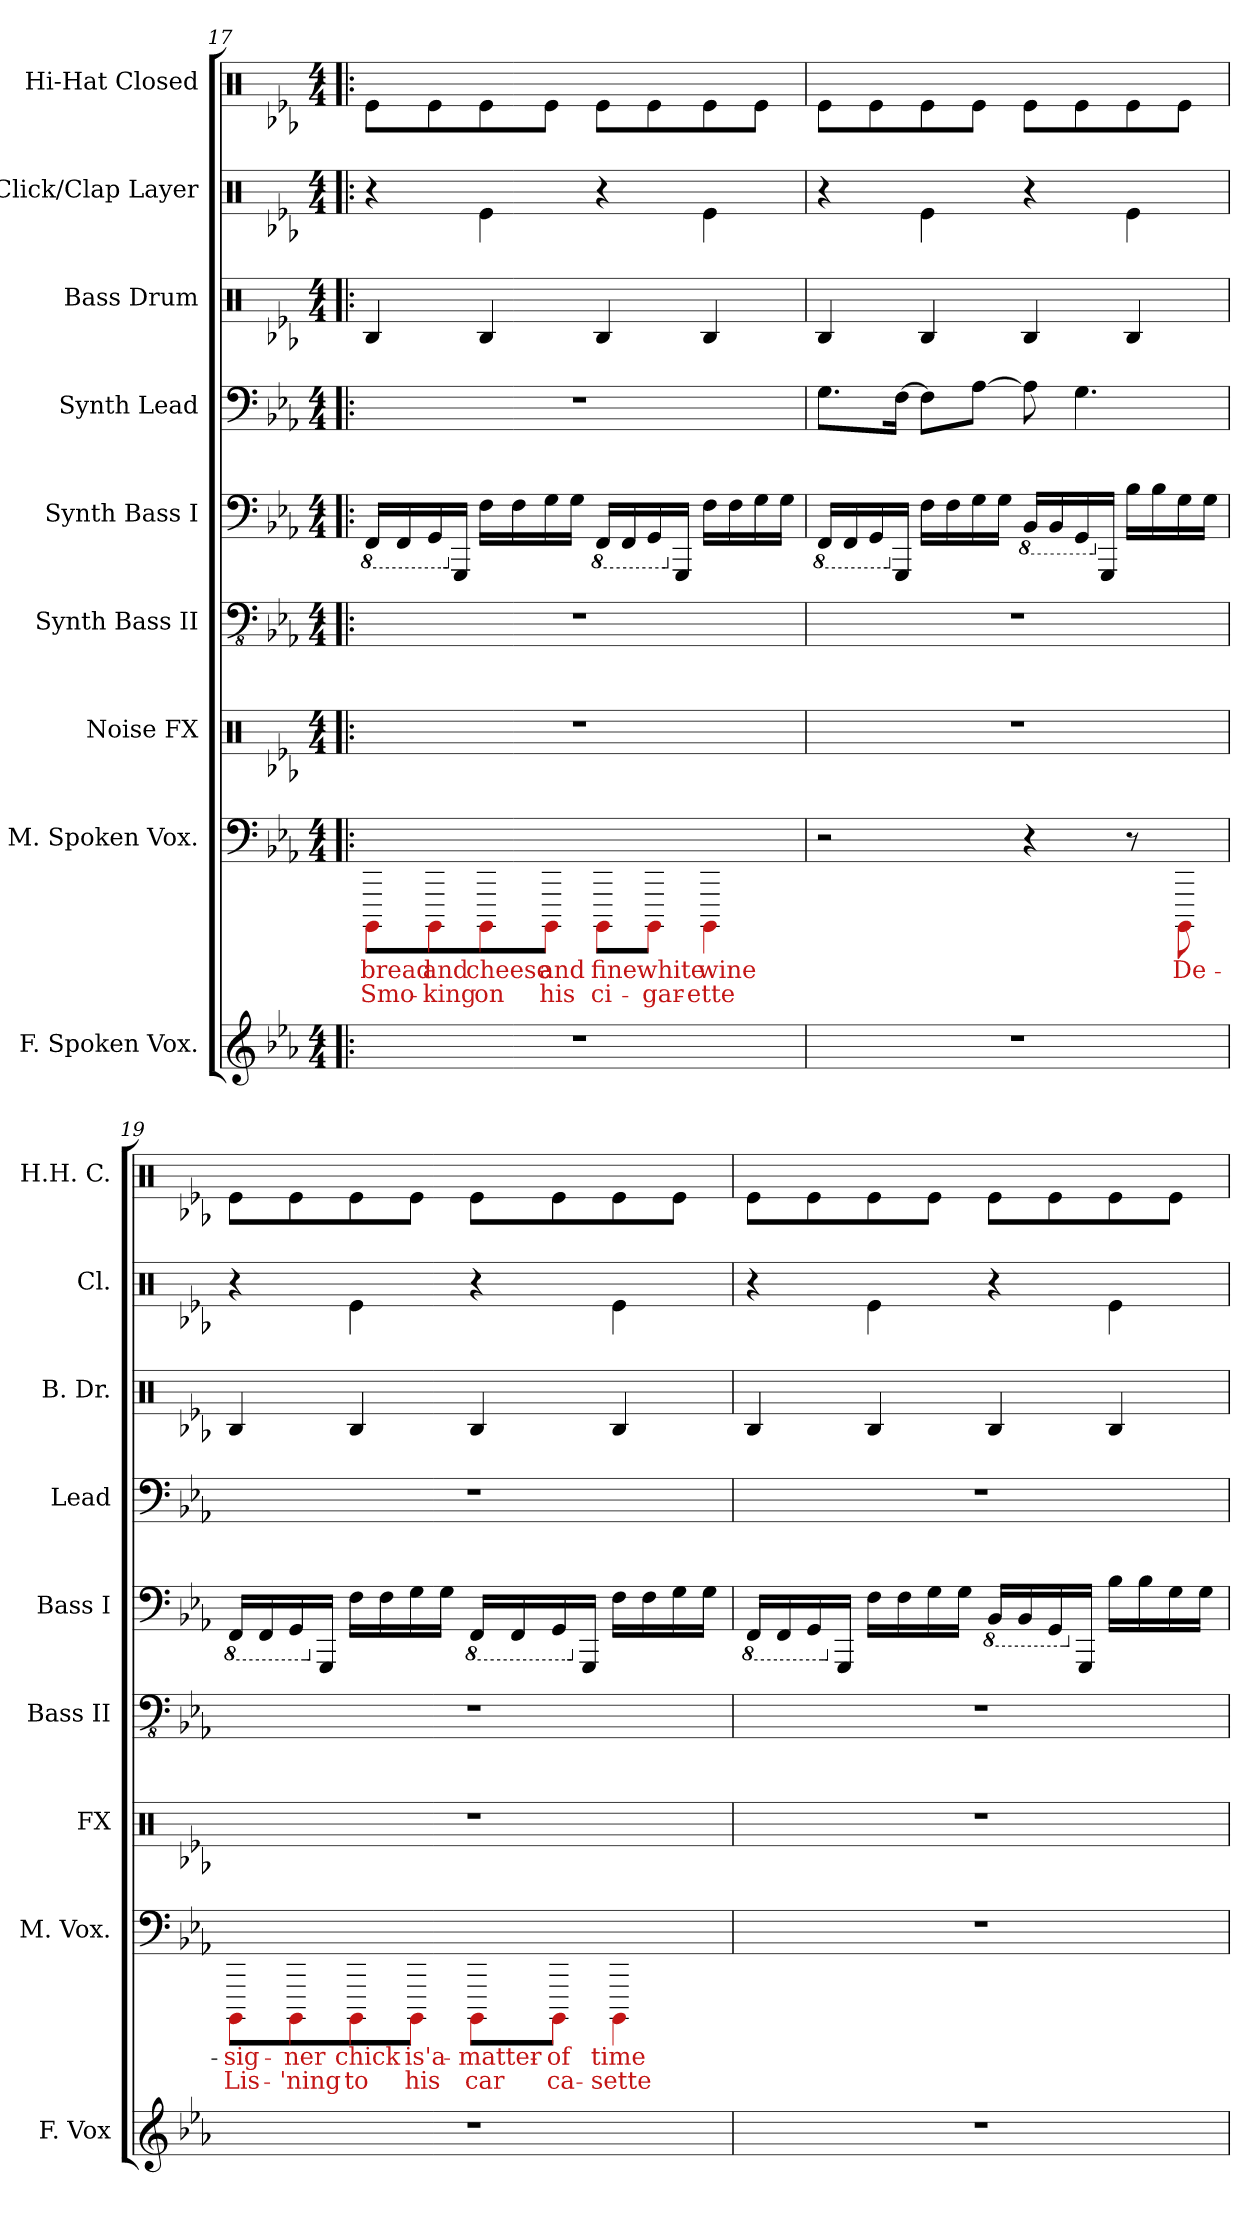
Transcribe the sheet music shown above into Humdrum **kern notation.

**kern	**kern	**text	**text	**kern	**kern	**kern	**kern	**kern	**kern	**kern
*part9	*part8	*part8	*part8	*part7	*part6	*part5	*part4	*part3	*part2	*part1
*staff9	*staff8	*staff8	*staff8	*staff7	*staff6	*staff5	*staff4	*staff3	*staff2	*staff1
*I"F. Spoken Vox.	*I"M. Spoken Vox.	*	*	*I"Noise FX	*I"Synth Bass II	*I"Synth Bass I	*I"Synth Lead	*I"Bass Drum	*I"Click/Clap Layer	*I"Hi-Hat Closed
*I'F. Vox	*I'M. Vox.	*	*	*I'FX	*I'Bass II	*I'Bass I	*I'Lead	*I'B. Dr.	*I'Cl.	*I'H.H. C.
*clefG2	*clefF4	*	*	*clefX	*clefFv4	*clefF4	*clefF4	*clefX	*clefX	*clefX
*	*	*	*	*	*ITrd7c12	*ITrd7c12	*	*	*	*
*k[b-e-a-]	*k[b-e-a-]	*	*	*k[b-e-a-]	*k[b-e-a-]	*k[b-e-a-]	*k[b-e-a-]	*k[b-e-a-]	*k[b-e-a-]	*k[b-e-a-]
*E-:	*E-:	*	*	*E-:	*E-:	*E-:	*E-:	*E-:	*E-:	*E-:
*M4/4	*M4/4	*	*	*M4/4	*M4/4	*M4/4	*M4/4	*M4/4	*M4/4	*M4/4
=17!|:	=17!|:	=17!|:	=17!|:	=17!|:	=17!|:	=17!|:	=17!|:	=17!|:	=17!|:	=17!|:
!	!	!LO:LY:b	!LO:LY:b	!	!	!	!	!	!	!
*	*	*	*	*	*	*8ba	*	*	*	*
1r	8RGG\L	bread	Smo-	1r	1r	16FFFF/LL	1r	4RB/	4r	8Re\L
.	.	.	.	.	.	16FFFF/	.	.	.	.
!	!	!LO:LY:b	!LO:LY:b	!	!	!	!	!	!	!
.	8RGG\	and	-king	.	.	16GGGG/	.	.	.	8Re\
*	*	*	*	*	*	*X8ba	*	*	*	*
.	.	.	.	.	.	16GGGG/JJ	.	.	.	.
!	!	!LO:LY:b	!LO:LY:b	!	!	!	!	!	!	!
.	8RGG\	cheese	on	.	.	16FF\LL	.	4RB/	4Re\	8Re\
.	.	.	.	.	.	16FF\	.	.	.	.
!	!	!LO:LY:b	!LO:LY:b	!	!	!	!	!	!	!
.	8RGG\J	and	his	.	.	16GG\	.	.	.	8Re\J
.	.	.	.	.	.	16GG\JJ	.	.	.	.
!	!	!LO:LY:b	!LO:LY:b	!	!	!	!	!	!	!
*	*	*	*	*	*	*8ba	*	*	*	*
.	8RGG\L	fine	ci-	.	.	16FFFF/LL	.	4RB/	4r	8Re\L
.	.	.	.	.	.	16FFFF/	.	.	.	.
!	!	!LO:LY:b	!LO:LY:b	!	!	!	!	!	!	!
.	8RGG\J	white	-gar-	.	.	16GGGG/	.	.	.	8Re\
*	*	*	*	*	*	*X8ba	*	*	*	*
.	.	.	.	.	.	16GGGG/JJ	.	.	.	.
!	!	!LO:LY:b	!LO:LY:b	!	!	!	!	!	!	!
.	4RGG\	wine	-ette	.	.	16FF\LL	.	4RB/	4Re\	8Re\
.	.	.	.	.	.	16FF\	.	.	.	.
.	.	.	.	.	.	16GG\	.	.	.	8Re\J
.	.	.	.	.	.	16GG\JJ	.	.	.	.
=18	=18	=18	=18	=18	=18	=18	=18	=18	=18	=18
*	*	*	*	*	*	*8ba	*	*	*	*
1r	2r	.	.	1r	1r	16FFFF/LL	8.G\L	4RB/	4r	8Re\L
.	.	.	.	.	.	16FFFF/	.	.	.	.
.	.	.	.	.	.	16GGGG/	.	.	.	8Re\
*	*	*	*	*	*	*X8ba	*	*	*	*
.	.	.	.	.	.	16GGGG/JJ	[16F\Jk	.	.	.
.	.	.	.	.	.	16FF\LL	8F\L]	4RB/	4Re\	8Re\
.	.	.	.	.	.	16FF\	.	.	.	.
.	.	.	.	.	.	16GG\	[8A-\J	.	.	8Re\J
.	.	.	.	.	.	16GG\JJ	.	.	.	.
*	*	*	*	*	*	*8ba	*	*	*	*
.	4r	.	.	.	.	16BBBB-/LL	8A-\]	4RB/	4r	8Re\L
.	.	.	.	.	.	16BBBB-/	.	.	.	.
.	.	.	.	.	.	16GGGG/	4.G\	.	.	8Re\
*	*	*	*	*	*	*X8ba	*	*	*	*
.	.	.	.	.	.	16GGGG/JJ	.	.	.	.
.	8r	.	.	.	.	16BB-\LL	.	4RB/	4Re\	8Re\
.	.	.	.	.	.	16BB-\	.	.	.	.
!	!	!LO:LY:b	!	!	!	!	!	!	!	!
.	8RGG\	De-	.	.	.	16GG\	.	.	.	8Re\J
.	.	.	.	.	.	16GG\JJ	.	.	.	.
!!LO:PB:g=z
=19	=19	=19	=19	=19	=19	=19	=19	=19	=19	=19
!	!	!LO:LY:b	!LO:LY:b	!	!	!	!	!	!	!
*	*	*	*	*	*	*8ba	*	*	*	*
1r	8RGG\L	-sig-	Lis-	1r	1r	16FFFF/LL	1r	4RB/	4r	8Re\L
.	.	.	.	.	.	16FFFF/	.	.	.	.
!	!	!LO:LY:b	!LO:LY:b	!	!	!	!	!	!	!
.	8RGG\	-ner	-'ning	.	.	16GGGG/	.	.	.	8Re\
*	*	*	*	*	*	*X8ba	*	*	*	*
.	.	.	.	.	.	16GGGG/JJ	.	.	.	.
!	!	!LO:LY:b	!LO:LY:b	!	!	!	!	!	!	!
.	8RGG\	chick	to	.	.	16FF\LL	.	4RB/	4Re\	8Re\
.	.	.	.	.	.	16FF\	.	.	.	.
!	!	!LO:LY:b	!LO:LY:b	!	!	!	!	!	!	!
.	8RGG\J	is'a-	his	.	.	16GG\	.	.	.	8Re\J
.	.	.	.	.	.	16GG\JJ	.	.	.	.
!	!	!LO:LY:b	!LO:LY:b	!	!	!	!	!	!	!
*	*	*	*	*	*	*8ba	*	*	*	*
.	8RGG\L	-matter-	car	.	.	16FFFF/LL	.	4RB/	4r	8Re\L
.	.	.	.	.	.	16FFFF/	.	.	.	.
!	!	!LO:LY:b	!LO:LY:b	!	!	!	!	!	!	!
.	8RGG\J	-of	ca-	.	.	16GGGG/	.	.	.	8Re\
*	*	*	*	*	*	*X8ba	*	*	*	*
.	.	.	.	.	.	16GGGG/JJ	.	.	.	.
!	!	!LO:LY:b	!LO:LY:b	!	!	!	!	!	!	!
.	4RGG\	time	-sette	.	.	16FF\LL	.	4RB/	4Re\	8Re\
.	.	.	.	.	.	16FF\	.	.	.	.
.	.	.	.	.	.	16GG\	.	.	.	8Re\J
.	.	.	.	.	.	16GG\JJ	.	.	.	.
=20	=20	=20	=20	=20	=20	=20	=20	=20	=20	=20
*	*	*	*	*	*	*8ba	*	*	*	*
1r	1r	.	.	1r	1r	16FFFF/LL	1r	4RB/	4r	8Re\L
.	.	.	.	.	.	16FFFF/	.	.	.	.
.	.	.	.	.	.	16GGGG/	.	.	.	8Re\
*	*	*	*	*	*	*X8ba	*	*	*	*
.	.	.	.	.	.	16GGGG/JJ	.	.	.	.
.	.	.	.	.	.	16FF\LL	.	4RB/	4Re\	8Re\
.	.	.	.	.	.	16FF\	.	.	.	.
.	.	.	.	.	.	16GG\	.	.	.	8Re\J
.	.	.	.	.	.	16GG\JJ	.	.	.	.
*	*	*	*	*	*	*8ba	*	*	*	*
.	.	.	.	.	.	16BBBB-/LL	.	4RB/	4r	8Re\L
.	.	.	.	.	.	16BBBB-/	.	.	.	.
.	.	.	.	.	.	16GGGG/	.	.	.	8Re\
*	*	*	*	*	*	*X8ba	*	*	*	*
.	.	.	.	.	.	16GGGG/JJ	.	.	.	.
.	.	.	.	.	.	16BB-\LL	.	4RB/	4Re\	8Re\
.	.	.	.	.	.	16BB-\	.	.	.	.
.	.	.	.	.	.	16GG\	.	.	.	8Re\J
.	.	.	.	.	.	16GG\JJ	.	.	.	.
=	=	=	=	=	=	=	=	=	=	=
*-	*-	*-	*-	*-	*-	*-	*-	*-	*-	*-
